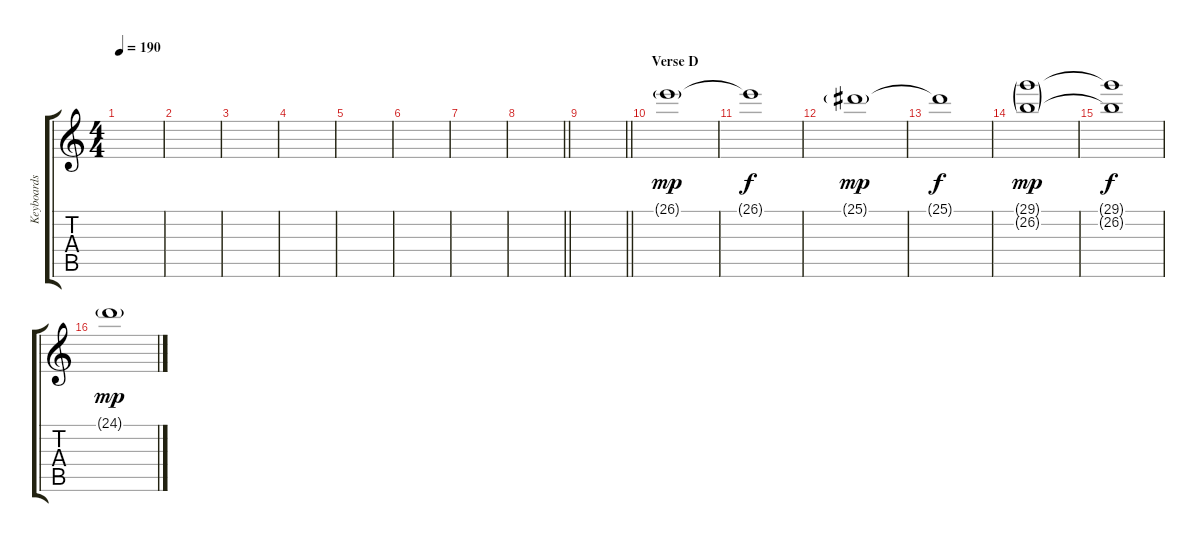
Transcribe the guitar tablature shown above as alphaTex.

\track ("Keyboards I" "Keyboards ") {instrument synthstrings1}
\staff {score tabs}
\tuning (D4 A3 F3 C3 G2 D2) {hide}
\ts (4 4)
\section ("" "")
\tempo 190
\clef g2
\ks c
|
|
|
|
|
|
|
\barLineRight lightlight
|
\barLineRight lightlight
|
\section ("" "Verse D")
26.1{g}.1{dy mp} |
26.1{t}.1{dy f} |
25.1{g}.1{dy mp} |
25.1{t}.1{dy f} |
(29.1{g} 26.2{g}).1{dy mp} |
(29.1{t} 26.2{t}).1{dy f} |
24.1{g}.1{dy mp}
